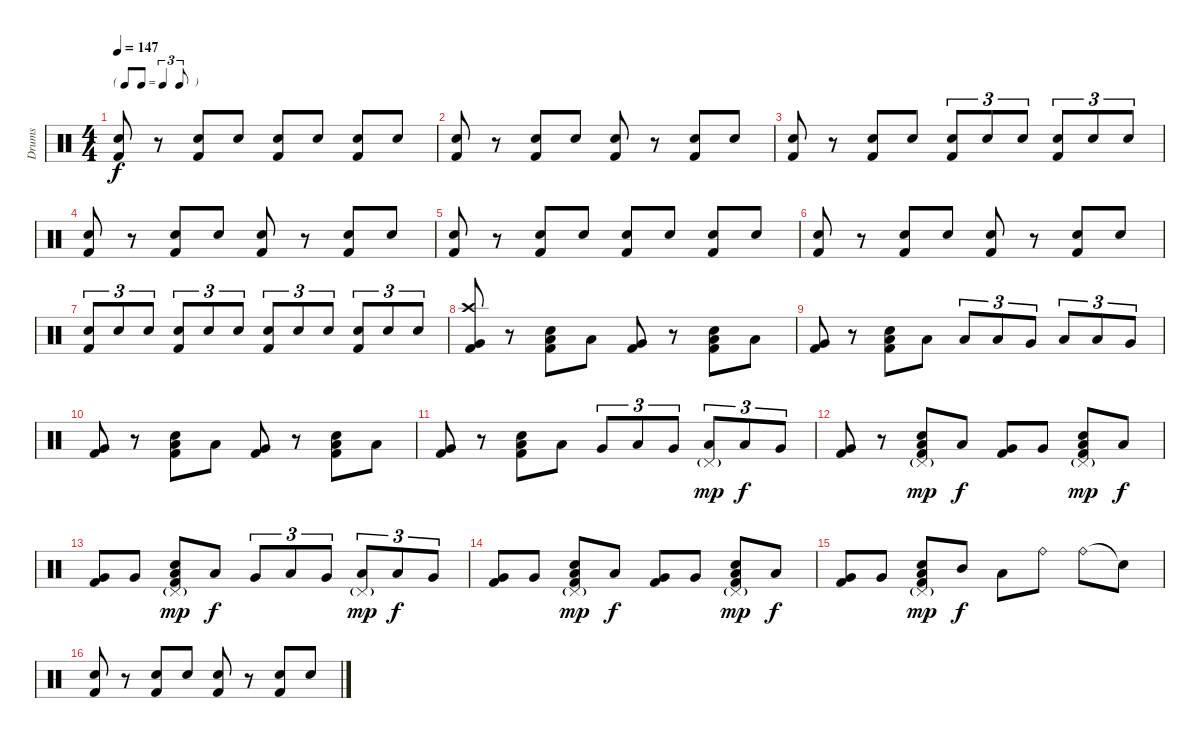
\track ("Drums" "Drums") {instrument percussion}
\staff {score}
\articulation defaults
\ts (4 4)
\tf triplet8th
\tempo 147
\clef neutral
\ks c
("Electric Snare (hit)" "Kick (hit) 2").8{dy f} r.8 ("Electric Snare (hit)" "Kick (hit) 2").8 "Electric Snare (hit)".8 ("Electric Snare (hit)" "Kick (hit) 2").8 "Electric Snare (hit)".8 ("Electric Snare (hit)" "Kick (hit) 2").8 "Electric Snare (hit)".8 |
("Electric Snare (hit)" "Kick (hit) 2").8 r.8 ("Electric Snare (hit)" "Kick (hit) 2").8 "Electric Snare (hit)".8 ("Electric Snare (hit)" "Kick (hit) 2").8 r.8 ("Electric Snare (hit)" "Kick (hit) 2").8 "Electric Snare (hit)".8 |
("Electric Snare (hit)" "Kick (hit) 2").8 r.8 ("Electric Snare (hit)" "Kick (hit) 2").8 "Electric Snare (hit)".8 ("Electric Snare (hit)" "Kick (hit) 2").8{tu (3 2)} "Electric Snare (hit)".8{tu (3 2)} "Electric Snare (hit)".8{tu (3 2)} ("Electric Snare (hit)" "Kick (hit) 2").8{tu (3 2)} "Electric Snare (hit)".8{tu (3 2)} "Electric Snare (hit)".8{tu (3 2)} |
("Electric Snare (hit)" "Kick (hit) 2").8 r.8 ("Electric Snare (hit)" "Kick (hit) 2").8 "Electric Snare (hit)".8 ("Electric Snare (hit)" "Kick (hit) 2").8 r.8 ("Electric Snare (hit)" "Kick (hit) 2").8 "Electric Snare (hit)".8 |
("Electric Snare (hit)" "Kick (hit) 2").8 r.8 ("Electric Snare (hit)" "Kick (hit) 2").8 "Electric Snare (hit)".8 ("Electric Snare (hit)" "Kick (hit) 2").8 "Electric Snare (hit)".8 ("Electric Snare (hit)" "Kick (hit) 2").8 "Electric Snare (hit)".8 |
("Electric Snare (hit)" "Kick (hit) 2").8 r.8 ("Electric Snare (hit)" "Kick (hit) 2").8 "Electric Snare (hit)".8 ("Electric Snare (hit)" "Kick (hit) 2").8 r.8 ("Electric Snare (hit)" "Kick (hit) 2").8 "Electric Snare (hit)".8 |
("Electric Snare (hit)" "Kick (hit) 2").8{tu (3 2)} "Electric Snare (hit)".8{tu (3 2)} "Electric Snare (hit)".8{tu (3 2)} ("Electric Snare (hit)" "Kick (hit) 2").8{tu (3 2)} "Electric Snare (hit)".8{tu (3 2)} "Electric Snare (hit)".8{tu (3 2)} ("Electric Snare (hit)" "Kick (hit) 2").8{tu (3 2)} "Electric Snare (hit)".8{tu (3 2)} "Electric Snare (hit)".8{tu (3 2)} ("Electric Snare (hit)" "Kick (hit) 2").8{tu (3 2)} "Electric Snare (hit)".8{tu (3 2)} "Electric Snare (hit)".8{tu (3 2)} |
("Crash high (hit)" "Very Low Tom (hit)" "Kick (hit) 2").8 r.8 ("Electric Snare (hit)" "Low Tom (hit)" "Kick (hit) 2").8 "Low Tom (hit)".8 ("Very Low Tom (hit)" "Kick (hit) 2").8 r.8 ("Electric Snare (hit)" "Low Tom (hit)" "Kick (hit) 2").8 "Low Tom (hit)".8 |
("Very Low Tom (hit)" "Kick (hit) 2").8 r.8 ("Electric Snare (hit)" "Low Tom (hit)" "Kick (hit) 2").8 "Low Tom (hit)".8 "Low Tom (hit)".8{tu (3 2)} "Low Tom (hit)".8{tu (3 2)} "Very Low Tom (hit)".8{tu (3 2)} "Low Tom (hit)".8{tu (3 2)} "Low Tom (hit)".8{tu (3 2)} "Very Low Tom (hit)".8{tu (3 2)} |
("Very Low Tom (hit)" "Kick (hit) 2").8 r.8 ("Electric Snare (hit)" "Low Tom (hit)" "Kick (hit) 2").8 "Low Tom (hit)".8 ("Very Low Tom (hit)" "Kick (hit) 2").8 r.8 ("Electric Snare (hit)" "Low Tom (hit)" "Kick (hit) 2").8 "Low Tom (hit)".8 |
("Very Low Tom (hit)" "Kick (hit) 2").8 r.8 ("Electric Snare (hit)" "Low Tom (hit)" "Kick (hit) 2").8 "Low Tom (hit)".8 "Very Low Tom (hit)".8{tu (3 2)} "Low Tom (hit)".8{tu (3 2)} "Very Low Tom (hit)".8{tu (3 2)} ("Pedal Hi-Hat (hit)"{g} "Low Tom (hit)").8{tu (3 2) dy mp} "Low Tom (hit)".8{tu (3 2) dy f} "Very Low Tom (hit)".8{tu (3 2)} |
("Very Low Tom (hit)" "Kick (hit) 2").8 r.8 ("Pedal Hi-Hat (hit)"{g} "Electric Snare (hit)" "Low Tom (hit)" "Kick (hit) 2").8{dy mp} "Low Tom (hit)".8{dy f} ("Very Low Tom (hit)" "Kick (hit) 2").8 "Very Low Tom (hit)".8 ("Pedal Hi-Hat (hit)"{g} "Electric Snare (hit)" "Low Tom (hit)" "Kick (hit) 2").8{dy mp} "Low Tom (hit)".8{dy f} |
("Very Low Tom (hit)" "Kick (hit) 2").8 "Very Low Tom (hit)".8 ("Pedal Hi-Hat (hit)"{g} "Electric Snare (hit)" "Low Tom (hit)" "Kick (hit) 2").8{dy mp} "Low Tom (hit)".8{dy f} "Very Low Tom (hit)".8{tu (3 2)} "Low Tom (hit)".8{tu (3 2)} "Very Low Tom (hit)".8{tu (3 2)} ("Pedal Hi-Hat (hit)"{g} "Low Tom (hit)").8{tu (3 2) dy mp} "Low Tom (hit)".8{tu (3 2) dy f} "Very Low Tom (hit)".8{tu (3 2)} |
("Very Low Tom (hit)" "Kick (hit) 2").8 "Very Low Tom (hit)".8 ("Pedal Hi-Hat (hit)"{g} "Electric Snare (hit)" "Low Tom (hit)" "Kick (hit) 2").8{dy mp} "Low Tom (hit)".8{dy f} ("Very Low Tom (hit)" "Kick (hit) 2").8 "Very Low Tom (hit)".8 ("Pedal Hi-Hat (hit)"{g} "Electric Snare (hit)" "Low Tom (hit)" "Kick (hit) 2").8{dy mp} "Low Tom (hit)".8{dy f} |
("Very Low Tom (hit)" "Kick (hit) 2").8 "Very Low Tom (hit)".8 ("Pedal Hi-Hat (hit)"{g} "Electric Snare (hit)" "Low Tom (hit)" "Kick (hit) 2").8{dy mp} "Mid Tom (hit)".8{dy f} "Low Tom (hit)".8 "Ride (bell)".8 "Ride (bell)".8 "Snare (hit)"{t}.8 |
("Electric Snare (hit)" "Kick (hit) 2").8 r.8 ("Electric Snare (hit)" "Kick (hit) 2").8 "Electric Snare (hit)".8 ("Electric Snare (hit)" "Kick (hit) 2").8 r.8 ("Electric Snare (hit)" "Kick (hit) 2").8 "Electric Snare (hit)".8
